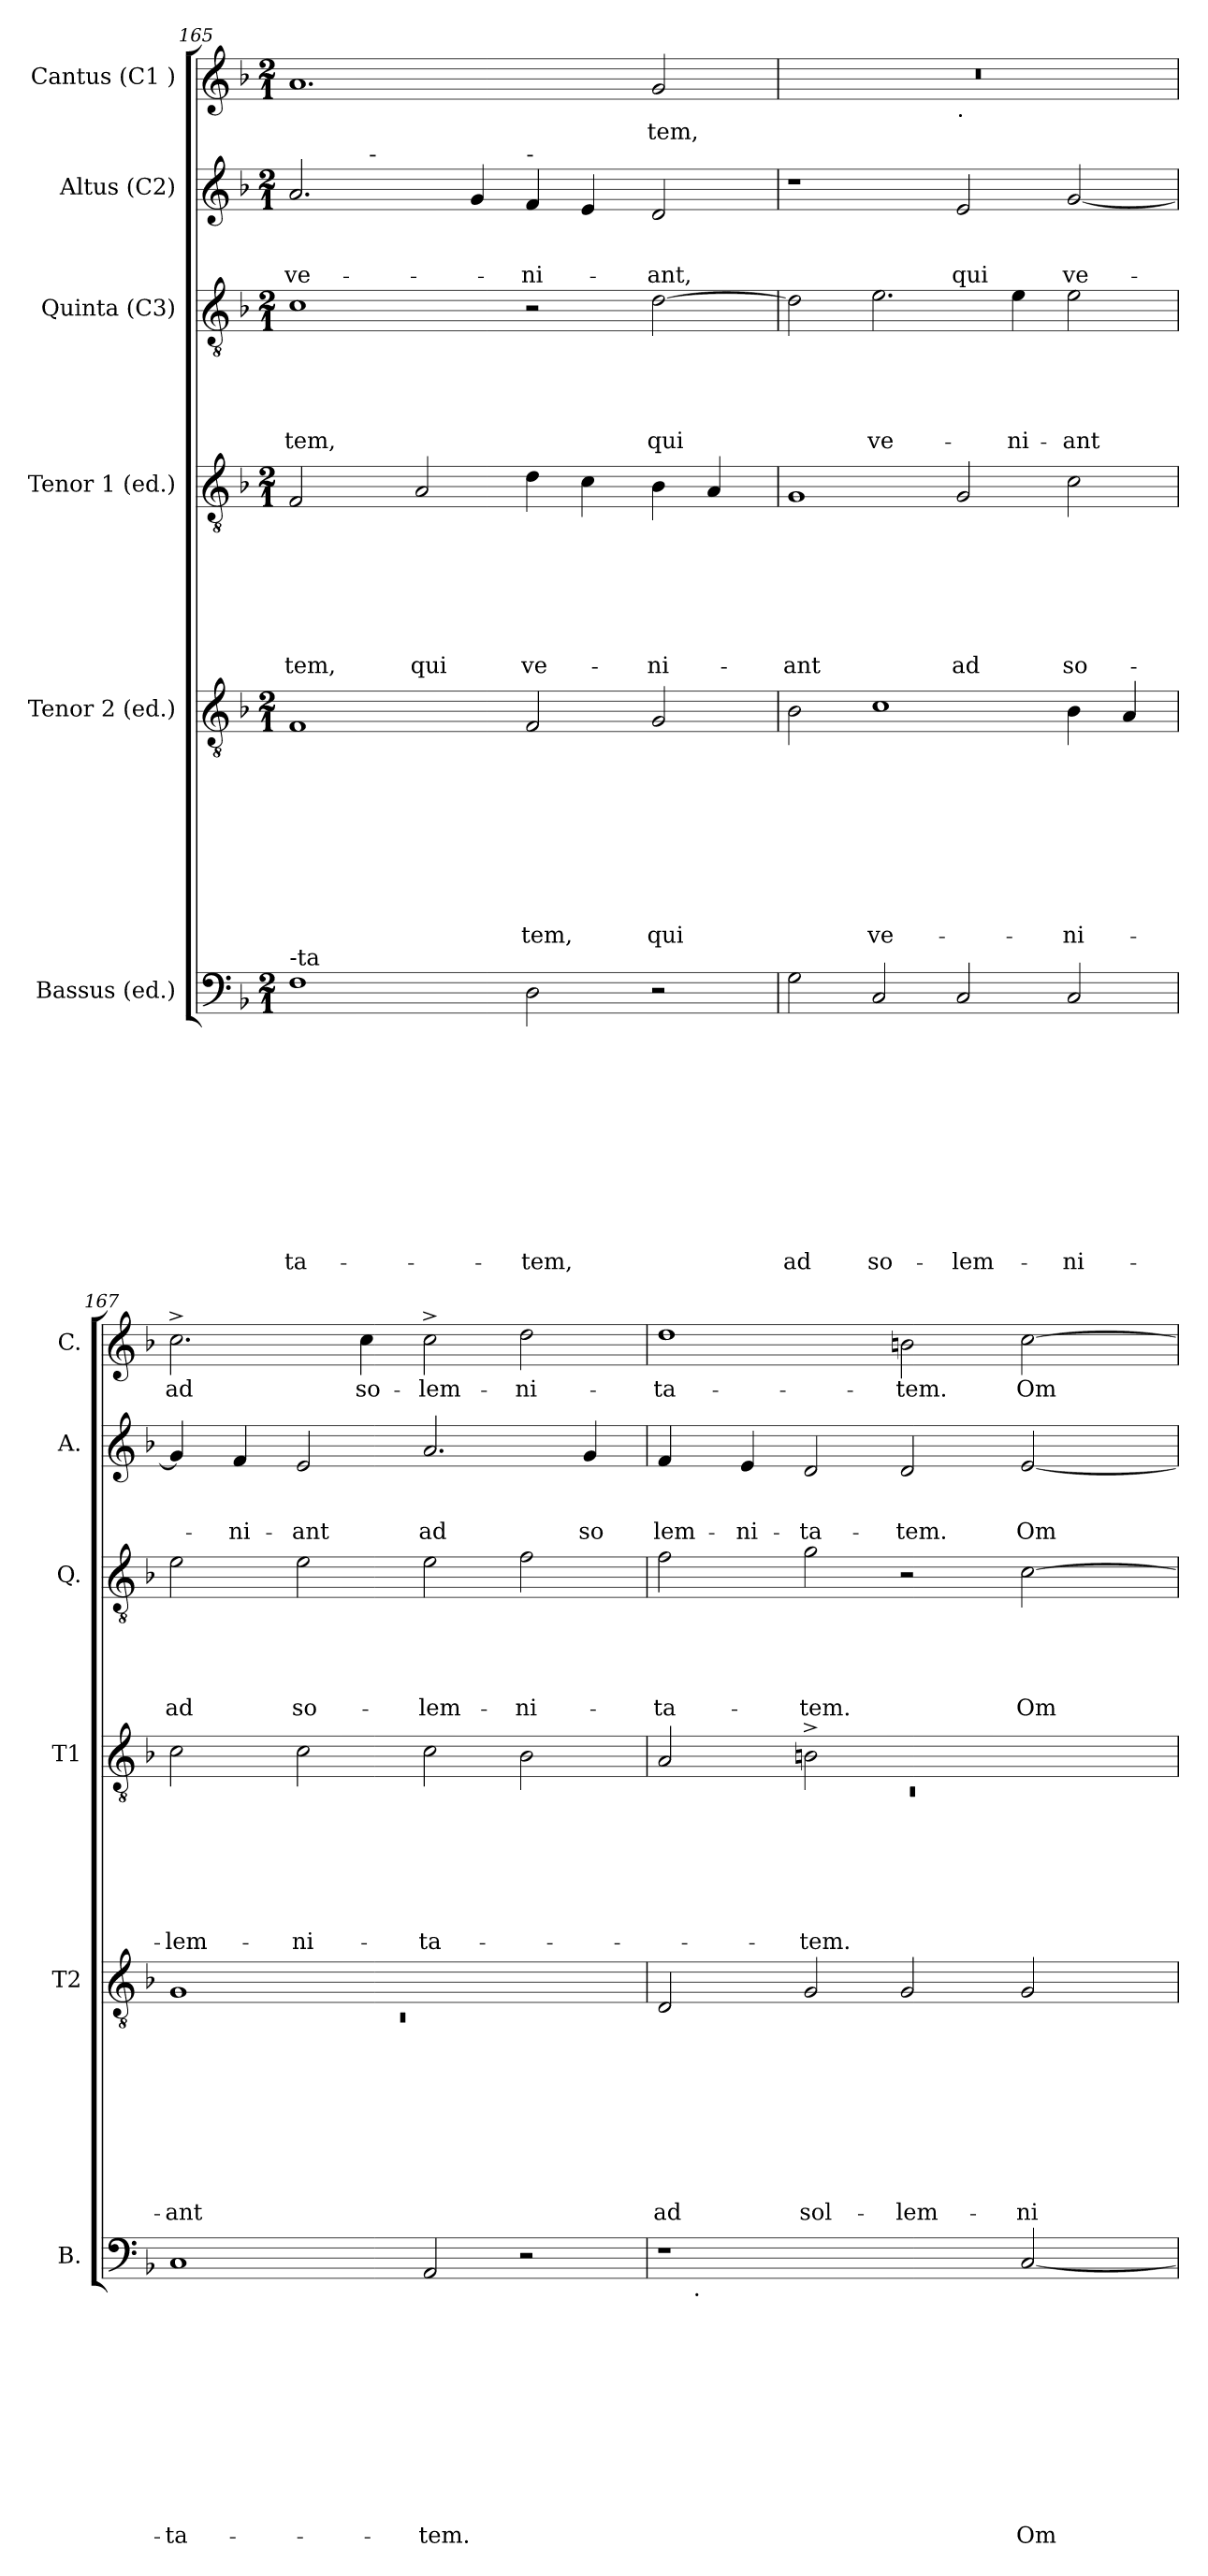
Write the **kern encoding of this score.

**kern	**text	**text	**text	**text	**text	**text	**text	**text	**text	**text	**text	**kern	**text	**text	**text	**text	**text	**text	**text	**text	**text	**kern	**text	**text	**text	**text	**text	**text	**text	**kern	**text	**text	**text	**text	**text	**kern	**text	**text	**text	**kern	**text
*part6	*part6	*part6	*part6	*part6	*part6	*part6	*part6	*part6	*part6	*part6	*part6	*part5	*part5	*part5	*part5	*part5	*part5	*part5	*part5	*part5	*part5	*part4	*part4	*part4	*part4	*part4	*part4	*part4	*part4	*part3	*part3	*part3	*part3	*part3	*part3	*part2	*part2	*part2	*part2	*part1	*part1
*staff6	*staff6	*staff6	*staff6	*staff6	*staff6	*staff6	*staff6	*staff6	*staff6	*staff6	*staff6	*staff5	*staff5	*staff5	*staff5	*staff5	*staff5	*staff5	*staff5	*staff5	*staff5	*staff4	*staff4	*staff4	*staff4	*staff4	*staff4	*staff4	*staff4	*staff3	*staff3	*staff3	*staff3	*staff3	*staff3	*staff2	*staff2	*staff2	*staff2	*staff1	*staff1
*I"Bassus (ed.)	*	*	*	*	*	*	*	*	*	*	*	*I"Tenor 2 (ed.)	*	*	*	*	*	*	*	*	*	*I"Tenor 1 (ed.)	*	*	*	*	*	*	*	*I"Quinta (C3)	*	*	*	*	*	*I"Altus (C2)	*	*	*	*I"Cantus (C1 )	*
*I'B.	*	*	*	*	*	*	*	*	*	*	*	*I'T2	*	*	*	*	*	*	*	*	*	*I'T1	*	*	*	*	*	*	*	*I'Q.	*	*	*	*	*	*I'A.	*	*	*	*I'C.	*
!!LO:PB:g=z
*clefF4	*	*	*	*	*	*	*	*	*	*	*	*clefGv2	*	*	*	*	*	*	*	*	*	*clefGv2	*	*	*	*	*	*	*	*clefGv2	*	*	*	*	*	*clefG2	*	*	*	*clefG2	*
*k[b-]	*	*	*	*	*	*	*	*	*	*	*	*k[b-]	*	*	*	*	*	*	*	*	*	*k[b-]	*	*	*	*	*	*	*	*k[b-]	*	*	*	*	*	*k[b-]	*	*	*	*k[b-]	*
*F:	*	*	*	*	*	*	*	*	*	*	*	*F:	*	*	*	*	*	*	*	*	*	*F:	*	*	*	*	*	*	*	*F:	*	*	*	*	*	*F:	*	*	*	*F:	*
*M2/1	*	*	*	*	*	*	*	*	*	*	*	*M2/1	*	*	*	*	*	*	*	*	*	*M2/1	*	*	*	*	*	*	*	*M2/1	*	*	*	*	*	*M2/1	*	*	*	*M2/1	*
=165	=165	=165	=165	=165	=165	=165	=165	=165	=165	=165	=165	=165	=165	=165	=165	=165	=165	=165	=165	=165	=165	=165	=165	=165	=165	=165	=165	=165	=165	=165	=165	=165	=165	=165	=165	=165	=165	=165	=165	=165	=165
!LO:TX:a:t=-ta	!	!	!	!	!	!	!	!	!	!	!	!	!	!	!	!	!	!	!	!	!	!	!	!	!	!	!	!	!	!	!	!	!	!	!	!	!	!	!	!	!
!	!	!	!	!	!	!	!	!	!	!	!LO:LY:b	!	!	!	!	!	!	!	!	!	!	!	!	!	!	!	!	!	!LO:LY:b	!	!	!	!	!	!LO:LY:b	!	!	!	!LO:LY:b	!	!
*	*	*	*	*	*	*	*	*	*	*	*	*	*	*	*	*	*	*	*	*	*	*	*	*	*	*	*	*	*	*	*	*	*	*	*	*^	*	*	*	*	*
1F	.	.	.	.	.	.	.	.	.	.	-ta-	1F	.	.	.	.	.	.	.	.	.	2F/	.	.	.	.	.	.	-tem,	1c	.	.	.	.	-tem,	2.a/	4ryy	.	.	ve-	1.a	.
.	.	.	.	.	.	.	.	.	.	.	.	.	.	.	.	.	.	.	.	.	.	.	.	.	.	.	.	.	.	.	.	.	.	.	.	.	16ryy	.	.	.	.	.
!	!	!	!	!	!	!	!	!	!	!	!	!	!	!	!	!	!	!	!	!	!	!	!	!	!	!	!	!	!	!	!	!	!	!	!	!	!LO:TX:a:t=-	!	!	!	!	!
.	.	.	.	.	.	.	.	.	.	.	.	.	.	.	.	.	.	.	.	.	.	.	.	.	.	.	.	.	.	.	.	.	.	.	.	.	1ryy	.	.	.	.	.
!	!	!	!	!	!	!	!	!	!	!	!	!	!	!	!	!	!	!	!	!	!	!	!	!	!	!	!	!	!LO:LY:b	!	!	!	!	!	!	!	!	!	!	!	!	!
.	.	.	.	.	.	.	.	.	.	.	.	.	.	.	.	.	.	.	.	.	.	2A/	.	.	.	.	.	.	qui	.	.	.	.	.	.	.	.	.	.	.	.	.
.	.	.	.	.	.	.	.	.	.	.	.	.	.	.	.	.	.	.	.	.	.	.	.	.	.	.	.	.	.	.	.	.	.	.	.	4g/	.	.	.	.	.	.
!	!	!	!	!	!	!	!	!	!	!	!	!	!	!	!	!	!	!	!	!	!	!	!	!	!	!	!	!	!	!	!	!	!	!	!	!LO:TX:a:t=-	!	!	!	!	!	!
!	!	!	!	!	!	!	!	!	!	!	!LO:LY:b	!	!	!	!	!	!	!	!	!	!LO:LY:b	!	!	!	!	!	!	!	!LO:LY:b	!	!	!	!	!	!	!	!	!	!	!LO:LY:b	!	!
2D\	.	.	.	.	.	.	.	.	.	.	-tem,	2F/	.	.	.	.	.	.	.	.	-tem,	4d\	.	.	.	.	.	.	ve-	2r	.	.	.	.	.	4f/	.	.	.	-ni-	.	.
.	.	.	.	.	.	.	.	.	.	.	.	.	.	.	.	.	.	.	.	.	.	4c\	.	.	.	.	.	.	.	.	.	.	.	.	.	4e/	.	.	.	.	.	.
.	.	.	.	.	.	.	.	.	.	.	.	.	.	.	.	.	.	.	.	.	.	.	.	.	.	.	.	.	.	.	.	.	.	.	.	.	2ryy	.	.	.	.	.
!	!	!	!	!	!	!	!	!	!	!	!	!	!	!	!	!	!	!	!	!	!LO:LY:b	!	!	!	!	!	!	!	!LO:LY:b	!	!	!	!	!	!LO:LY:b	!	!	!	!	!LO:LY:b	!	!LO:LY:b
2r	.	.	.	.	.	.	.	.	.	.	.	2G/	.	.	.	.	.	.	.	.	qui	4B-\	.	.	.	.	.	.	-ni-	[>2d\	.	.	.	.	qui	2d/	.	.	.	-ant,	2g/	-tem,
.	.	.	.	.	.	.	.	.	.	.	.	.	.	.	.	.	.	.	.	.	.	4A/	.	.	.	.	.	.	.	.	.	.	.	.	.	.	.	.	.	.	.	.
.	.	.	.	.	.	.	.	.	.	.	.	.	.	.	.	.	.	.	.	.	.	.	.	.	.	.	.	.	.	.	.	.	.	.	.	.	8.ryy	.	.	.	.	.
=166	=166	=166	=166	=166	=166	=166	=166	=166	=166	=166	=166	=166	=166	=166	=166	=166	=166	=166	=166	=166	=166	=166	=166	=166	=166	=166	=166	=166	=166	=166	=166	=166	=166	=166	=166	=166	=166	=166	=166	=166	=166	=166
!	!	!	!	!	!	!	!	!	!	!	!LO:LY:b	!	!	!	!	!	!	!	!	!	!	!	!	!	!	!	!	!	!LO:LY:b:rj	!	!	!	!	!	!	!	!	!	!	!	!	!
*	*	*	*	*	*	*	*	*	*	*	*	*	*	*	*	*	*	*	*	*	*	*	*	*	*	*	*	*	*	*	*	*	*	*	*	*v	*v	*	*	*	*^	*
2G\	.	.	.	.	.	.	.	.	.	.	ad	2B-\	.	.	.	.	.	.	.	.	.	1G	.	.	.	.	.	.	-ant	2d\]	.	.	.	.	.	1r	.	.	.	0r	1ryy	.
!	!	!	!	!	!	!	!	!	!	!	!LO:LY:b	!	!	!	!	!	!	!	!	!	!LO:LY:b	!	!	!	!	!	!	!	!	!	!	!	!	!	!LO:LY:b	!	!	!	!	!	!	!
2C/	.	.	.	.	.	.	.	.	.	.	so-	1c	.	.	.	.	.	.	.	.	ve-	.	.	.	.	.	.	.	.	2.e\	.	.	.	.	ve-	.	.	.	.	.	.	.
!	!	!	!	!	!	!	!	!	!	!	!	!	!	!	!	!	!	!	!	!	!	!	!	!	!	!	!	!	!	!	!	!	!	!	!	!	!	!	!	!	!LO:TX:b:t=.	!
!	!	!	!	!	!	!	!	!	!	!	!LO:LY:b	!	!	!	!	!	!	!	!	!	!	!	!	!	!	!	!	!	!LO:LY:b:rj	!	!	!	!	!	!	!	!	!	!LO:LY:b	!	!	!
2C/	.	.	.	.	.	.	.	.	.	.	-lem-	.	.	.	.	.	.	.	.	.	.	2G/	.	.	.	.	.	.	ad	.	.	.	.	.	.	2e/	.	.	qui	.	1ryy	.
!	!	!	!	!	!	!	!	!	!	!	!	!	!	!	!	!	!	!	!	!	!	!	!	!	!	!	!	!	!	!	!	!	!	!	!LO:LY:b	!	!	!	!	!	!	!
.	.	.	.	.	.	.	.	.	.	.	.	.	.	.	.	.	.	.	.	.	.	.	.	.	.	.	.	.	.	4e\	.	.	.	.	-ni-	.	.	.	.	.	.	.
!	!	!	!	!	!	!	!	!	!	!	!LO:LY:b	!	!	!	!	!	!	!	!	!	!LO:LY:b	!	!	!	!	!	!	!	!LO:LY:b:rj	!	!	!	!	!	!LO:LY:b:rj	!	!	!	!LO:LY:b	!	!	!
2C/	.	.	.	.	.	.	.	.	.	.	-ni-	4B-\	.	.	.	.	.	.	.	.	-ni-	2c\	.	.	.	.	.	.	so-	2e\	.	.	.	.	-ant	[<2g/	.	.	ve-	.	.	.
.	.	.	.	.	.	.	.	.	.	.	.	4A/	.	.	.	.	.	.	.	.	.	.	.	.	.	.	.	.	.	.	.	.	.	.	.	.	.	.	.	.	.	.
=167	=167	=167	=167	=167	=167	=167	=167	=167	=167	=167	=167	=167	=167	=167	=167	=167	=167	=167	=167	=167	=167	=167	=167	=167	=167	=167	=167	=167	=167	=167	=167	=167	=167	=167	=167	=167	=167	=167	=167	=167	=167	=167
*	*	*	*	*	*	*	*	*	*	*	*	*^	*	*	*	*	*	*	*	*	*	*	*	*	*	*	*	*	*	*	*	*	*	*	*	*	*	*	*	*	*	*
!	!	!	!	!	!	!	!	!	!	!	!LO:LY:b	!	!LO:N:vis=1	!	!	!	!	!	!	!	!	!LO:LY:b	!	!	!	!	!	!	!	!LO:LY:b	!	!	!	!	!	!LO:LY:b	!	!	!	!	!	!	!LO:LY:b
*	*	*	*	*	*	*	*	*	*	*	*	*	*	*	*	*	*	*	*	*	*	*	*	*	*	*	*	*	*	*	*	*	*	*	*	*	*	*	*	*	*v	*v	*
1C	.	.	.	.	.	.	.	.	.	.	-ta-	1G	0rC	.	.	.	.	.	.	.	.	-ant	2c\	.	.	.	.	.	.	-lem-	2e\	.	.	.	.	ad	4g/]	.	.	.	2.cc^>\	ad
!	!	!	!	!	!	!	!	!	!	!	!	!	!	!	!	!	!	!	!	!	!	!	!	!	!	!	!	!	!	!	!	!	!	!	!	!	!	!	!	!LO:LY:b	!	!
.	.	.	.	.	.	.	.	.	.	.	.	.	.	.	.	.	.	.	.	.	.	.	.	.	.	.	.	.	.	.	.	.	.	.	.	.	4f/	.	.	-ni-	.	.
!	!	!	!	!	!	!	!	!	!	!	!	!	!	!	!	!	!	!	!	!	!	!	!	!	!	!	!	!	!	!LO:LY:b:rj	!	!	!	!	!	!LO:LY:b	!	!	!	!LO:LY:b:rj	!	!
.	.	.	.	.	.	.	.	.	.	.	.	.	.	.	.	.	.	.	.	.	.	.	2c\	.	.	.	.	.	.	-ni-	2e\	.	.	.	.	so-	2e/	.	.	-ant	.	.
!	!	!	!	!	!	!	!	!	!	!	!	!	!	!	!	!	!	!	!	!	!	!	!	!	!	!	!	!	!	!	!	!	!	!	!	!	!	!	!	!	!	!LO:LY:b
.	.	.	.	.	.	.	.	.	.	.	.	.	.	.	.	.	.	.	.	.	.	.	.	.	.	.	.	.	.	.	.	.	.	.	.	.	.	.	.	.	4cc\	so-
!	!	!	!	!	!	!	!	!	!	!	!LO:LY:b	!	!	!	!	!	!	!	!	!	!	!	!	!	!	!	!	!	!	!LO:LY:b:rj	!	!	!	!	!	!LO:LY:b	!	!	!	!LO:LY:b	!	!LO:LY:b
2AA/	.	.	.	.	.	.	.	.	.	.	-tem.	1ryy	.	.	.	.	.	.	.	.	.	.	2c\	.	.	.	.	.	.	-ta-	2e\	.	.	.	.	-lem-	2.a/	.	.	ad	2cc^>\	-lem-
!	!	!	!	!	!	!	!	!	!	!	!	!	!	!	!	!	!	!	!	!	!	!	!	!	!	!	!	!	!	!	!	!	!	!	!	!LO:LY:b	!	!	!	!	!	!LO:LY:b
2r	.	.	.	.	.	.	.	.	.	.	.	.	.	.	.	.	.	.	.	.	.	.	2B-\	.	.	.	.	.	.	.	2f\	.	.	.	.	-ni-	.	.	.	.	2dd\	-ni-
!	!	!	!	!	!	!	!	!	!	!	!	!	!	!	!	!	!	!	!	!	!	!	!	!	!	!	!	!	!	!	!	!	!	!	!	!	!	!	!	!LO:LY:b	!	!
.	.	.	.	.	.	.	.	.	.	.	.	.	.	.	.	.	.	.	.	.	.	.	.	.	.	.	.	.	.	.	.	.	.	.	.	.	4g/	.	.	so	.	.
*	*	*	*	*	*	*	*	*	*	*	*	*v	*v	*	*	*	*	*	*	*	*	*	*	*	*	*	*	*	*	*	*	*	*	*	*	*	*	*	*	*	*	*
=168	=168	=168	=168	=168	=168	=168	=168	=168	=168	=168	=168	=168	=168	=168	=168	=168	=168	=168	=168	=168	=168	=168	=168	=168	=168	=168	=168	=168	=168	=168	=168	=168	=168	=168	=168	=168	=168	=168	=168	=168	=168
*	*	*	*	*	*	*	*	*	*	*	*	*	*	*	*	*	*	*	*	*	*	*^	*	*	*	*	*	*	*	*	*	*	*	*	*	*	*	*	*	*	*
!	!	!	!	!	!	!	!	!	!	!	!	!	!	!	!	!	!	!	!	!	!LO:LY:b	!	!LO:N:vis=1	!	!	!	!	!	!	!	!	!	!	!	!	!LO:LY:b	!	!	!	!LO:LY:b	!	!LO:LY:b
*^	*	*	*	*	*	*	*	*	*	*	*	*	*	*	*	*	*	*	*	*	*	*	*	*	*	*	*	*	*	*	*	*	*	*	*	*	*	*	*	*	*	*
1r	16.ryy	.	.	.	.	.	.	.	.	.	.	.	2D/	.	.	.	.	.	.	.	.	ad	2A/	0rC	.	.	.	.	.	.	.	2f\	.	.	.	.	-ta-	4f/	.	.	lem-	1dd	-ta-
!	!LO:TX:b:t=.	!	!	!	!	!	!	!	!	!	!	!	!	!	!	!	!	!	!	!	!	!	!	!	!	!	!	!	!	!	!	!	!	!	!	!	!	!	!	!	!	!	!
.	1ryy	.	.	.	.	.	.	.	.	.	.	.	.	.	.	.	.	.	.	.	.	.	.	.	.	.	.	.	.	.	.	.	.	.	.	.	.	.	.	.	.	.	.
!	!	!	!	!	!	!	!	!	!	!	!	!	!	!	!	!	!	!	!	!	!	!	!	!	!	!	!	!	!	!	!	!	!	!	!	!	!	!	!	!	!LO:LY:b:rj	!	!
.	.	.	.	.	.	.	.	.	.	.	.	.	.	.	.	.	.	.	.	.	.	.	.	.	.	.	.	.	.	.	.	.	.	.	.	.	.	4e/	.	.	-ni-	.	.
!	!	!	!	!	!	!	!	!	!	!	!	!	!	!	!	!	!	!	!	!	!	!LO:LY:b	!	!	!	!	!	!	!	!	!LO:LY:b	!	!	!	!	!	!LO:LY:b	!	!	!	!LO:LY:b	!	!
.	.	.	.	.	.	.	.	.	.	.	.	.	2G/	.	.	.	.	.	.	.	.	sol-	2Bn^<\	.	.	.	.	.	.	.	-tem.	2g\	.	.	.	.	-tem.	2d/	.	.	-ta-	.	.
!	!	!	!	!	!	!	!	!	!	!	!	!	!	!	!	!	!	!	!	!	!	!LO:LY:b	!	!	!	!	!	!	!	!	!	!	!	!	!	!	!	!	!	!	!LO:LY:b	!	!LO:LY:b
2ryy	.	.	.	.	.	.	.	.	.	.	.	.	2G/	.	.	.	.	.	.	.	.	-lem-	1ryy	.	.	.	.	.	.	.	.	2r	.	.	.	.	.	2d/	.	.	-tem.	2bn\	-tem.
.	2ryy	.	.	.	.	.	.	.	.	.	.	.	.	.	.	.	.	.	.	.	.	.	.	.	.	.	.	.	.	.	.	.	.	.	.	.	.	.	.	.	.	.	.
!	!	!	!	!	!	!	!	!	!	!	!	!LO:LY:b	!	!	!	!	!	!	!	!	!	!LO:LY:b	!	!	!	!	!	!	!	!	!	!	!	!	!	!	!LO:LY:b	!	!	!	!LO:LY:b	!	!LO:LY:b
[<2C/	.	.	.	.	.	.	.	.	.	.	.	Om-	2G/	.	.	.	.	.	.	.	.	-ni-	.	.	.	.	.	.	.	.	.	[>2c\	.	.	.	.	Om-	[<2e/	.	.	Om-	[>2cc\	Om-
.	4ryy	.	.	.	.	.	.	.	.	.	.	.	.	.	.	.	.	.	.	.	.	.	.	.	.	.	.	.	.	.	.	.	.	.	.	.	.	.	.	.	.	.	.
.	8ryy	.	.	.	.	.	.	.	.	.	.	.	.	.	.	.	.	.	.	.	.	.	.	.	.	.	.	.	.	.	.	.	.	.	.	.	.	.	.	.	.	.	.
.	32ryy	.	.	.	.	.	.	.	.	.	.	.	.	.	.	.	.	.	.	.	.	.	.	.	.	.	.	.	.	.	.	.	.	.	.	.	.	.	.	.	.	.	.
*v	*v	*	*	*	*	*	*	*	*	*	*	*	*	*	*	*	*	*	*	*	*	*	*v	*v	*	*	*	*	*	*	*	*	*	*	*	*	*	*	*	*	*	*	*
=	=	=	=	=	=	=	=	=	=	=	=	=	=	=	=	=	=	=	=	=	=	=	=	=	=	=	=	=	=	=	=	=	=	=	=	=	=	=	=	=	=
*-	*-	*-	*-	*-	*-	*-	*-	*-	*-	*-	*-	*-	*-	*-	*-	*-	*-	*-	*-	*-	*-	*-	*-	*-	*-	*-	*-	*-	*-	*-	*-	*-	*-	*-	*-	*-	*-	*-	*-	*-	*-
